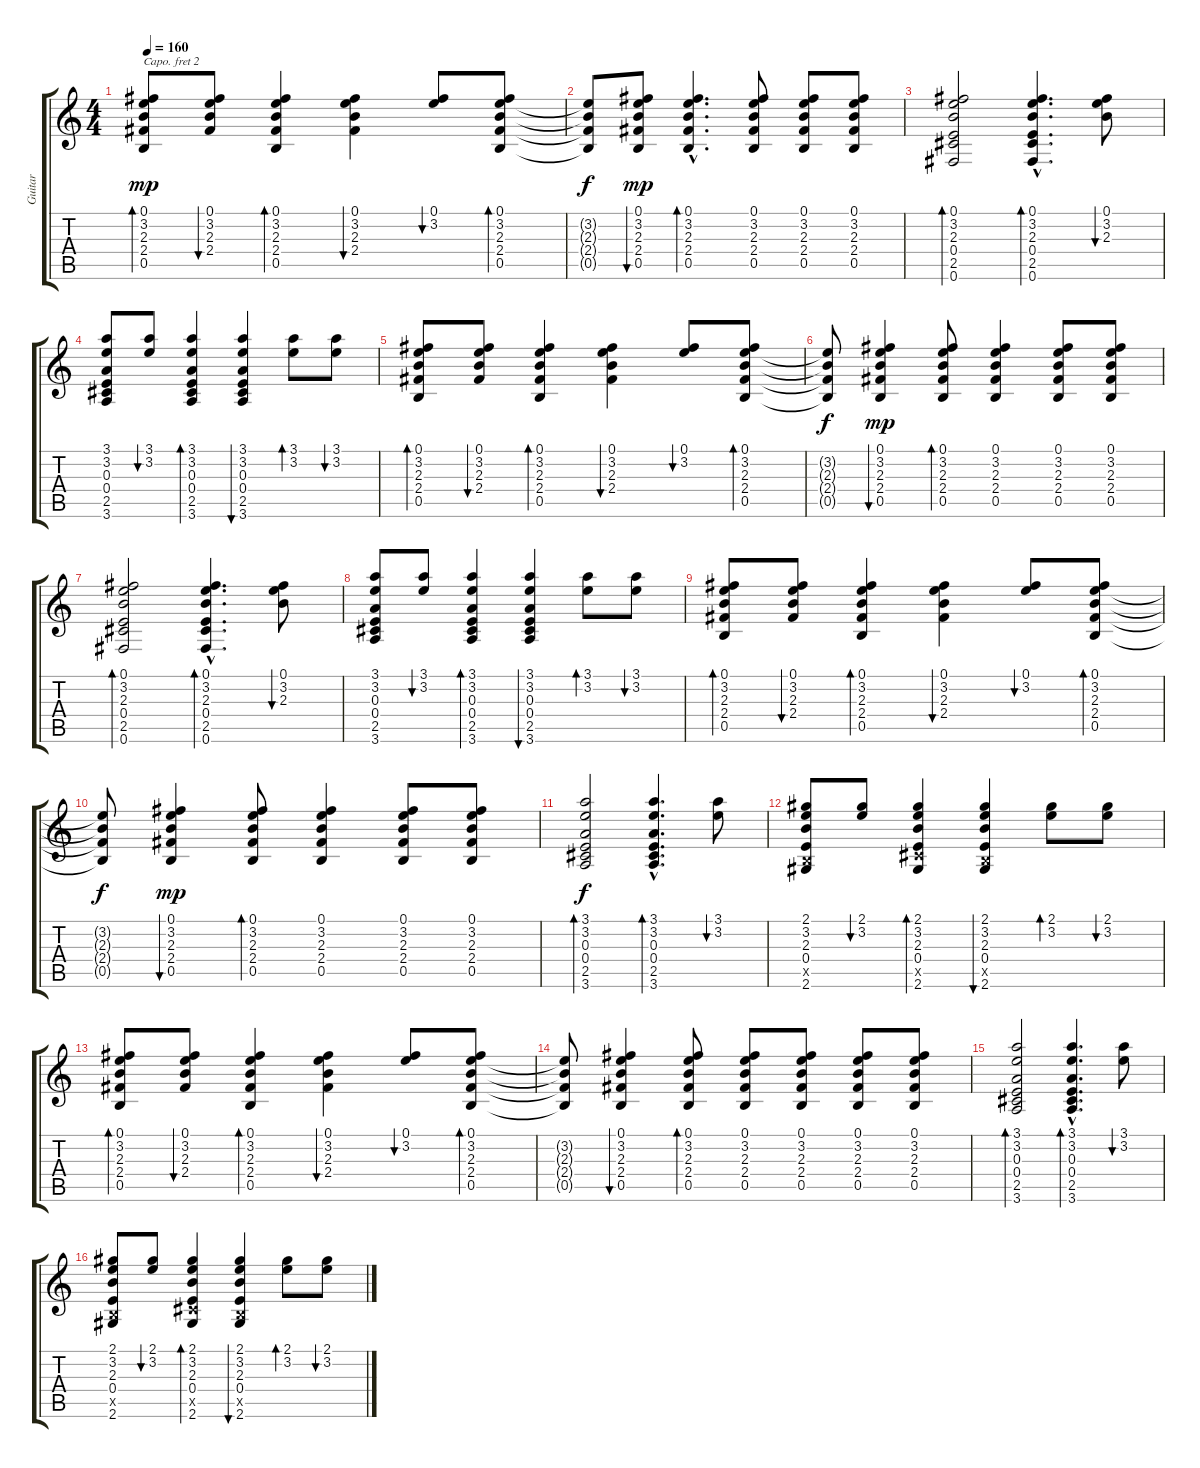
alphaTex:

\track ("Guitar" "Guitar") {instrument acousticguitarsteel}
\staff {score tabs}
\capo 2
\tuning (E4 B3 G3 D3 A2 E2) {hide}
\ts (4 4)
\tempo 160
\clef g2
\ks c
(0.1 3.2 2.3 2.4 0.5).8{bd 60 dy mp} (0.1 3.2 2.3 2.4).8{bu 60} (0.1 3.2 2.3 2.4 0.5).4{bd 60} (0.1 3.2 2.3 2.4).4{bu 60} (0.1 3.2).8{bu 60} (0.1 3.2 2.3 2.4 0.5).8{bd 60} |
(3.2{t} 2.3{t} 2.4{t} 0.5{t}).8{dy f} (0.1 3.2 2.3 2.4 0.5).8{bu 60 dy mp} (0.1{hac} 3.2{hac} 2.3{hac} 2.4{hac} 0.5{hac}).4{d bd 60} (0.1 3.2 2.3 2.4 0.5).8 (0.1 3.2 2.3 2.4 0.5).8 (0.1 3.2 2.3 2.4 0.5).8 |
(0.1 3.2 2.3 0.4 2.5 0.6).2{bd 60} (0.1{hac} 3.2{hac} 2.3{hac} 0.4{hac} 2.5{hac} 0.6{hac}).4{d bd 60} (0.1 3.2 2.3).8{bu 60} |
(3.1 3.2 0.3 0.4 2.5 3.6).8 (3.1 3.2).8{bu 60} (3.1 3.2 0.3 0.4 2.5 3.6).4{bd 60} (3.1 3.2 0.3 0.4 2.5 3.6).4{bu 60} (3.1 3.2).8{bd 60} (3.1 3.2).8{bu 60} |
(0.1 3.2 2.3 2.4 0.5).8{bd 60} (0.1 3.2 2.3 2.4).8{bu 60} (0.1 3.2 2.3 2.4 0.5).4{bd 60} (0.1 3.2 2.3 2.4).4{bu 60} (0.1 3.2).8{bu 60} (0.1 3.2 2.3 2.4 0.5).8{bd 60} |
(3.2{t} 2.3{t} 2.4{t} 0.5{t}).8{dy f} (0.1 3.2 2.3 2.4 0.5).4{bu 60 dy mp} (0.1 3.2 2.3 2.4 0.5).8{bd 60} (0.1 3.2 2.3 2.4 0.5).4 (0.1 3.2 2.3 2.4 0.5).8 (0.1 3.2 2.3 2.4 0.5).8 |
(0.1 3.2 2.3 0.4 2.5 0.6).2{bd 60} (0.1{hac} 3.2{hac} 2.3{hac} 0.4{hac} 2.5{hac} 0.6{hac}).4{d bd 60} (0.1 3.2 2.3).8{bu 60} |
(3.1 3.2 0.3 0.4 2.5 3.6).8 (3.1 3.2).8{bu 60} (3.1 3.2 0.3 0.4 2.5 3.6).4{bd 60} (3.1 3.2 0.3 0.4 2.5 3.6).4{bu 60} (3.1 3.2).8{bd 60} (3.1 3.2).8{bu 60} |
(0.1 3.2 2.3 2.4 0.5).8{bd 60} (0.1 3.2 2.3 2.4).8{bu 60} (0.1 3.2 2.3 2.4 0.5).4{bd 60} (0.1 3.2 2.3 2.4).4{bu 60} (0.1 3.2).8{bu 60} (0.1 3.2 2.3 2.4 0.5).8{bd 60} |
(3.2{t} 2.3{t} 2.4{t} 0.5{t}).8{dy f} (0.1 3.2 2.3 2.4 0.5).4{bu 60 dy mp} (0.1 3.2 2.3 2.4 0.5).8{bd 60} (0.1 3.2 2.3 2.4 0.5).4 (0.1 3.2 2.3 2.4 0.5).8 (0.1 3.2 2.3 2.4 0.5).8 |
(3.1 3.2 0.3 0.4 2.5 3.6).2{bd 60 dy f} (3.1{hac} 3.2{hac} 0.3{hac} 0.4{hac} 2.5{hac} 3.6{hac}).4{d bd 60} (3.1 3.2).8{bu 60} |
(2.1 3.2 2.3 0.4 0.5{x} 2.6).8 (2.1 3.2).8{bu 60} (2.1 3.2 2.3 0.4 2.5{x} 2.6).4{bd 60} (2.1 3.2 2.3 0.4 0.5{x} 2.6).4{bu 60} (2.1 3.2).8{bd 60} (2.1 3.2).8{bu 60} |
(0.1 3.2 2.3 2.4 0.5).8{bd 60} (0.1 3.2 2.3 2.4).8{bu 60} (0.1 3.2 2.3 2.4 0.5).4{bd 60} (0.1 3.2 2.3 2.4).4{bu 60} (0.1 3.2).8{bu 60} (0.1 3.2 2.3 2.4 0.5).8{bd 60} |
(3.2{t} 2.3{t} 2.4{t} 0.5{t}).8 (0.1 3.2 2.3 2.4 0.5).4{bu 60} (0.1 3.2 2.3 2.4 0.5).8{bd 60} (0.1 3.2 2.3 2.4 0.5).8 (0.1 3.2 2.3 2.4 0.5).8 (0.1 3.2 2.3 2.4 0.5).8 (0.1 3.2 2.3 2.4 0.5).8 |
(3.1 3.2 0.3 0.4 2.5 3.6).2{bd 60} (3.1{hac} 3.2{hac} 0.3{hac} 0.4{hac} 2.5{hac} 3.6{hac}).4{d bd 60} (3.1 3.2).8{bu 60} |
(2.1 3.2 2.3 0.4 0.5{x} 2.6).8 (2.1 3.2).8{bu 60} (2.1 3.2 2.3 0.4 2.5{x} 2.6).4{bd 60} (2.1 3.2 2.3 0.4 0.5{x} 2.6).4{bu 60} (2.1 3.2).8{bd 60} (2.1 3.2).8{bu 60}
